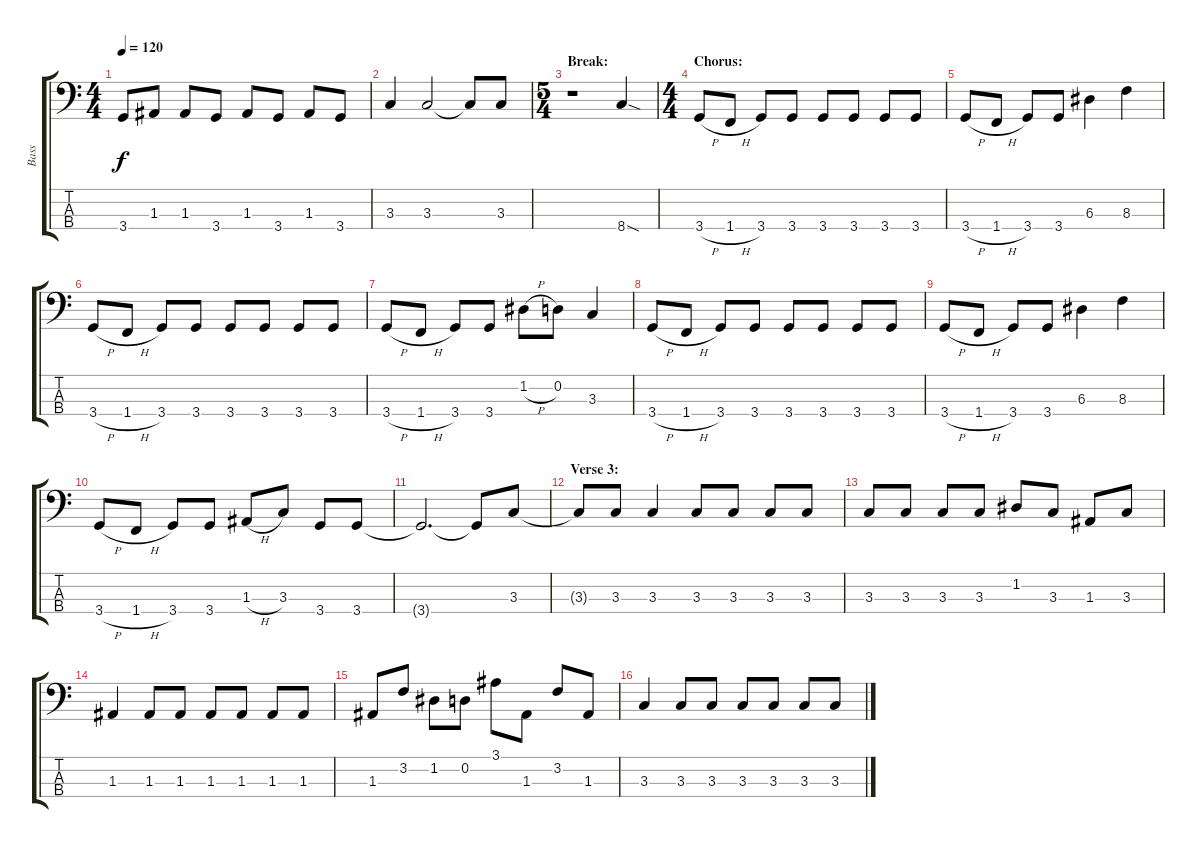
\track ("Bass" "Bass") {instrument electricbasspick}
\staff {score tabs}
\tuning (G2 D2 A1 E1) {hide}
\ts (4 4)
\tempo 120
\clef f4
\ks c
3.4{t}.8{dy f} 1.3.8 1.3.8 3.4.8 1.3.8 3.4.8 1.3.8 3.4.8 |
3.3.4 3.3.2 3.3{t}.8 3.3.8 |
\ts (5 4)
\section ("" "Break:")
r.1 8.4{sod}.4 |
\ts (4 4)
\section ("" "Chorus:")
3.4{h}.8 1.4{h}.8 3.4.8 3.4.8 3.4.8 3.4.8 3.4.8 3.4.8 |
3.4{h}.8 1.4{h}.8 3.4.8 3.4.8 6.3.4 8.3.4 |
3.4{h}.8 1.4{h}.8 3.4.8 3.4.8 3.4.8 3.4.8 3.4.8 3.4.8 |
3.4{h}.8 1.4{h}.8 3.4.8 3.4.8 1.2{h}.8 0.2.8 3.3.4 |
3.4{h}.8 1.4{h}.8 3.4.8 3.4.8 3.4.8 3.4.8 3.4.8 3.4.8 |
3.4{h}.8 1.4{h}.8 3.4.8 3.4.8 6.3.4 8.3.4 |
3.4{h}.8 1.4{h}.8 3.4.8 3.4.8 1.3{h}.8 3.3.8 3.4.8 3.4.8 |
3.4{t}.2{d} 3.4{t}.8 3.3.8 |
\section ("" "Verse 3:")
3.3{t}.8 3.3.8 3.3.4 3.3.8 3.3.8 3.3.8 3.3.8 |
3.3.8 3.3.8 3.3.8 3.3.8 1.2.8 3.3.8 1.3.8 3.3.8 |
1.3.4 1.3.8 1.3.8 1.3.8 1.3.8 1.3.8 1.3.8 |
1.3.8 3.2.8 1.2.8 0.2.8 3.1.8 1.3.8 3.2.8 1.3.8 |
3.3.4 3.3.8 3.3.8 3.3.8 3.3.8 3.3.8 3.3.8
